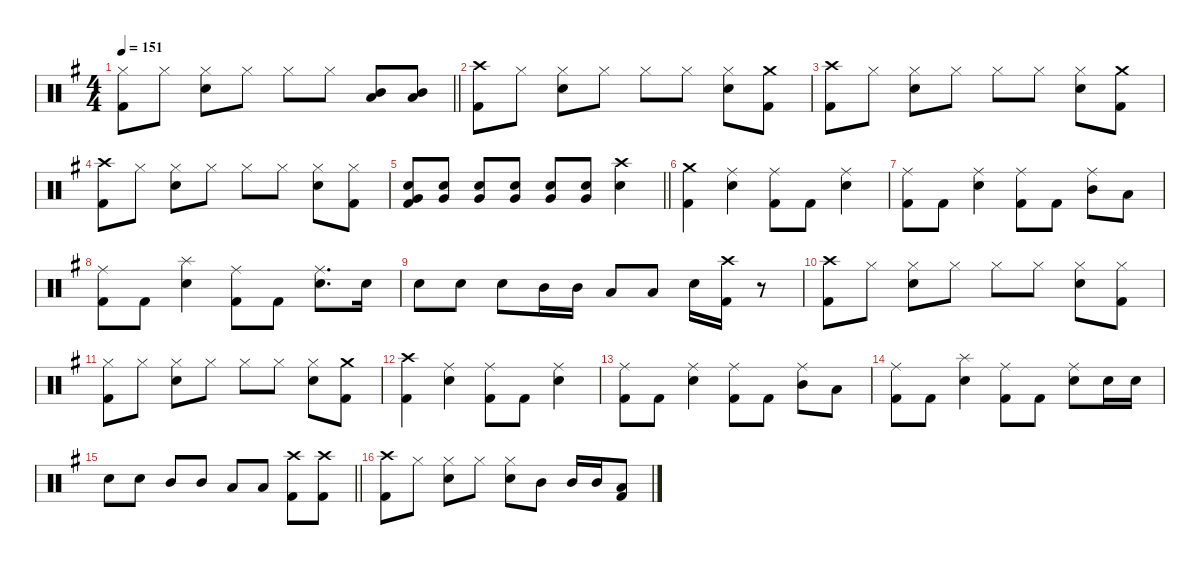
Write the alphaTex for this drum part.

\defaultSystemsLayout 4
\hideDynamics
\bracketExtendMode nobrackets
\singleTrackTrackNamePolicy hidden
\multiTrackTrackNamePolicy hidden
\otherSystemsTrackNameOrientation horizontal
\track ("Lars Ulrich" "drm.") {defaultSystemsLayout 4 instrument percussion}
\staff {score}
\articulation defaults
\ts (4 4)
\tempo 151
\clef neutral
\barLineRight lightlight
\ks eminor
("Hi-Hat (closed)"{acc forcenatural} "Kick (hit) 2"{acc forcenatural}).8{dy f beam Down} "Hi-Hat (closed)"{acc forcenatural}.8{beam Down} ("Hi-Hat (closed)"{acc forcenatural} "Snare (hit) 2"{acc forcenatural}).8{beam Down} "Hi-Hat (closed)"{acc forcenatural}.8{beam Down} "Hi-Hat (closed)"{acc forcenatural}.8{beam Down} "Hi-Hat (closed)"{acc forcenatural}.8{beam Down} ("Low Tom (hit)"{acc forcenatural} "Mid Tom (hit)"{acc forcenatural}).8{beam Up} ("Low Tom (hit)"{acc forcenatural} "Mid Tom (hit)"{acc forcenatural}).8{beam Up} |
("Crash high (hit)"{acc forcenatural} "Kick (hit) 2"{acc forcenatural}).8{beam Down} "Hi-Hat (closed)"{acc forcenatural}.8{beam Down} ("Hi-Hat (closed)"{acc forcenatural} "Snare (hit) 2"{acc forcenatural}).8{beam Down} "Hi-Hat (closed)"{acc forcenatural}.8{beam Down} "Hi-Hat (closed)"{acc forcenatural}.8{beam Down} "Hi-Hat (closed)"{acc forcenatural}.8{beam Down} ("Hi-Hat (closed)"{acc forcenatural} "Snare (hit) 2"{acc forcenatural}).8{beam Down} ("Crash medium (hit)"{acc forcenatural} "Kick (hit) 2"{acc forcenatural}).8{beam Down} |
("Crash high (hit)"{acc forcenatural} "Kick (hit) 2"{acc forcenatural}).8{beam Down} "Hi-Hat (closed)"{acc forcenatural}.8{beam Down} ("Hi-Hat (closed)"{acc forcenatural} "Snare (hit) 2"{acc forcenatural}).8{beam Down} "Hi-Hat (closed)"{acc forcenatural}.8{beam Down} "Hi-Hat (closed)"{acc forcenatural}.8{beam Down} "Hi-Hat (closed)"{acc forcenatural}.8{beam Down} ("Hi-Hat (closed)"{acc forcenatural} "Snare (hit) 2"{acc forcenatural}).8{beam Down} ("Crash medium (hit)"{acc forcenatural} "Kick (hit) 2"{acc forcenatural}).8{beam Down} |
("Crash high (hit)"{acc forcenatural} "Kick (hit) 2"{acc forcenatural}).8{beam Down} "Hi-Hat (closed)"{acc forcenatural}.8{beam Down} ("Hi-Hat (closed)"{acc forcenatural} "Snare (hit) 2"{acc forcenatural}).8{beam Down} "Hi-Hat (closed)"{acc forcenatural}.8{beam Down} "Hi-Hat (closed)"{acc forcenatural}.8{beam Down} "Hi-Hat (closed)"{acc forcenatural}.8{beam Down} ("Hi-Hat (closed)"{acc forcenatural} "Snare (hit) 2"{acc forcenatural}).8{beam Down} ("Hi-Hat (closed)"{acc forcenatural} "Kick (hit) 2"{acc forcenatural}).8{beam Down} |
\barLineRight lightlight
("Very Low Tom (hit)"{acc forcenatural} "Snare (hit) 2"{acc forcenatural} "Kick (hit) 2"{acc forcenatural}).8{beam Up} ("Very Low Tom (hit)"{acc forcenatural} "Snare (hit) 2"{acc forcenatural}).8{beam Up} ("Very Low Tom (hit)"{acc forcenatural} "Snare (hit) 2"{acc forcenatural}).8{beam Up} ("Very Low Tom (hit)"{acc forcenatural} "Snare (hit) 2"{acc forcenatural}).8{beam Up} ("Very Low Tom (hit)"{acc forcenatural} "Snare (hit) 2"{acc forcenatural}).8{beam Up} ("Very Low Tom (hit)"{acc forcenatural} "Snare (hit) 2"{acc forcenatural}).8{beam Up} ("Crash high (hit)"{acc forcenatural} "Snare (hit) 2"{acc forcenatural}).4{beam Down} |
("Crash medium (hit)"{acc forcenatural} "Kick (hit) 2"{acc forcenatural}).4{beam Down} ("Ride (middle)"{acc forcenatural} "Snare (hit) 2"{acc forcenatural}).4{beam Down} ("Ride (middle)"{acc forcenatural} "Kick (hit) 2"{acc forcenatural}).8{beam Down} "Kick (hit) 2"{acc forcenatural}.8{beam Down} ("Ride (middle)"{acc forcenatural} "Snare (hit) 2"{acc forcenatural}).4{beam Down} |
("Ride (middle)"{acc forcenatural} "Kick (hit) 2"{acc forcenatural}).8{beam Down} "Kick (hit) 2"{acc forcenatural}.8{beam Down} ("Ride (middle)"{acc forcenatural} "Snare (hit) 2"{acc forcenatural}).4{beam Down} ("Ride (middle)"{acc forcenatural} "Kick (hit) 2"{acc forcenatural}).8{beam Down} "Kick (hit) 2"{acc forcenatural}.8{beam Down} ("Ride (middle)"{acc forcenatural} "Mid Tom (hit)"{acc forcenatural}).8{beam Down} "Low Tom (hit)"{acc forcenatural}.8{beam Down} |
("Ride (middle)"{acc forcenatural} "Kick (hit) 2"{acc forcenatural}).8{beam Down} "Kick (hit) 2"{acc forcenatural}.8{beam Down} ("Splash (hit)"{acc forcenatural} "Snare (hit) 2"{acc forcenatural}).4{beam Down} ("Ride (middle)"{acc forcenatural} "Kick (hit) 2"{acc forcenatural}).8{beam Down} "Kick (hit) 2"{acc forcenatural}.8{beam Down} ("Ride (middle)"{acc forcenatural} "Snare (hit) 2"{acc forcenatural}).8{d beam Down} "Snare (hit) 2"{acc forcenatural}.16{beam Down} |
"Snare (hit) 2"{acc forcenatural}.8{beam Down} "Snare (hit) 2"{acc forcenatural}.8{beam Down} "Snare (hit) 2"{acc forcenatural}.8{beam Down} "Mid Tom (hit)"{acc forcenatural}.16{beam Down} "Mid Tom (hit)"{acc forcenatural}.16{beam Down} "Low Tom (hit)"{acc forcenatural}.8{beam Up} "Low Tom (hit)"{acc forcenatural}.8{beam Up} "Snare (hit) 2"{acc forcenatural}.16{beam Down} ("Crash high (hit)"{acc forcenatural} "Kick (hit) 2"{acc forcenatural}).16{beam Down} r.8{beam Down} |
("Crash high (hit)"{acc forcenatural} "Kick (hit) 2"{acc forcenatural}).8{beam Down} "Hi-Hat (closed)"{acc forcenatural}.8{beam Down} ("Hi-Hat (closed)"{acc forcenatural} "Snare (hit) 2"{acc forcenatural}).8{beam Down} "Hi-Hat (closed)"{acc forcenatural}.8{beam Down} "Hi-Hat (closed)"{acc forcenatural}.8{beam Down} "Hi-Hat (closed)"{acc forcenatural}.8{beam Down} ("Hi-Hat (closed)"{acc forcenatural} "Snare (hit) 2"{acc forcenatural}).8{beam Down} ("Hi-Hat (closed)"{acc forcenatural} "Kick (hit) 2"{acc forcenatural}).8{beam Down} |
("Hi-Hat (closed)"{acc forcenatural} "Kick (hit) 2"{acc forcenatural}).8{beam Down} "Hi-Hat (closed)"{acc forcenatural}.8{beam Down} ("Hi-Hat (closed)"{acc forcenatural} "Snare (hit) 2"{acc forcenatural}).8{beam Down} "Hi-Hat (closed)"{acc forcenatural}.8{beam Down} "Hi-Hat (closed)"{acc forcenatural}.8{beam Down} "Hi-Hat (closed)"{acc forcenatural}.8{beam Down} ("Hi-Hat (closed)"{acc forcenatural} "Snare (hit) 2"{acc forcenatural}).8{beam Down} ("Crash medium (hit)"{acc forcenatural} "Kick (hit) 2"{acc forcenatural}).8{beam Down} |
("Crash high (hit)"{acc forcenatural} "Kick (hit) 2"{acc forcenatural}).4{beam Down} ("Ride (middle)"{acc forcenatural} "Snare (hit) 2"{acc forcenatural}).4{beam Down} ("Ride (middle)"{acc forcenatural} "Kick (hit) 2"{acc forcenatural}).8{beam Down} "Kick (hit) 2"{acc forcenatural}.8{beam Down} ("Ride (middle)"{acc forcenatural} "Snare (hit) 2"{acc forcenatural}).4{beam Down} |
("Ride (middle)"{acc forcenatural} "Kick (hit) 2"{acc forcenatural}).8{beam Down} "Kick (hit) 2"{acc forcenatural}.8{beam Down} ("Ride (middle)"{acc forcenatural} "Snare (hit) 2"{acc forcenatural}).4{beam Down} ("Ride (middle)"{acc forcenatural} "Kick (hit) 2"{acc forcenatural}).8{beam Down} "Kick (hit) 2"{acc forcenatural}.8{beam Down} ("Ride (middle)"{acc forcenatural} "Mid Tom (hit)"{acc forcenatural}).8{beam Down} "Low Tom (hit)"{acc forcenatural}.8{beam Down} |
("Ride (middle)"{acc forcenatural} "Kick (hit) 2"{acc forcenatural}).8{beam Down} "Kick (hit) 2"{acc forcenatural}.8{beam Down} ("Splash (hit)"{acc forcenatural} "Snare (hit) 2"{acc forcenatural}).4{beam Down} ("Ride (middle)"{acc forcenatural} "Kick (hit) 2"{acc forcenatural}).8{beam Down} "Kick (hit) 2"{acc forcenatural}.8{beam Down} ("Ride (middle)"{acc forcenatural} "Snare (hit) 2"{acc forcenatural}).8{beam Down} "Snare (hit) 2"{acc forcenatural}.16{beam Down} "Snare (hit) 2"{acc forcenatural}.16{beam Down} |
\barLineRight lightlight "Snare (hit) 2"{acc forcenatural}.8{beam Down} "Snare (hit) 2"{acc forcenatural}.8{beam Down} "Mid Tom (hit)"{acc forcenatural}.8{beam Up} "Mid Tom (hit)"{acc forcenatural}.8{beam Up} "Low Tom (hit)"{acc forcenatural}.8{beam Up} "Low Tom (hit)"{acc forcenatural}.8{beam Up}
("Crash high (hit)"{acc forcenatural} "Kick (hit) 2"{acc forcenatural}).8{beam Down} ("Crash high (hit)"{acc forcenatural} "Kick (hit) 2"{acc forcenatural}).8{beam Down} |
("Crash high (hit)"{acc forcenatural} "Kick (hit) 2"{acc forcenatural}).8{beam Down} "Hi-Hat (closed)"{acc forcenatural}.8{beam Down} ("Hi-Hat (closed)"{acc forcenatural} "Snare (hit) 2"{acc forcenatural}).8{beam Down} "Hi-Hat (closed)"{acc forcenatural}.8{beam Down} ("Hi-Hat (closed)"{acc forcenatural} "Snare (hit) 2"{acc forcenatural}).8{beam Down} "Mid Tom (hit)"{acc forcenatural}.8{beam Down} "Mid Tom (hit)"{acc forcenatural}.16{beam Up} "Mid Tom (hit)"{acc forcenatural}.16{beam Up} ("Low Tom (hit)"{acc forcenatural} "Kick (hit) 2"{acc forcenatural}).8{beam Up}
